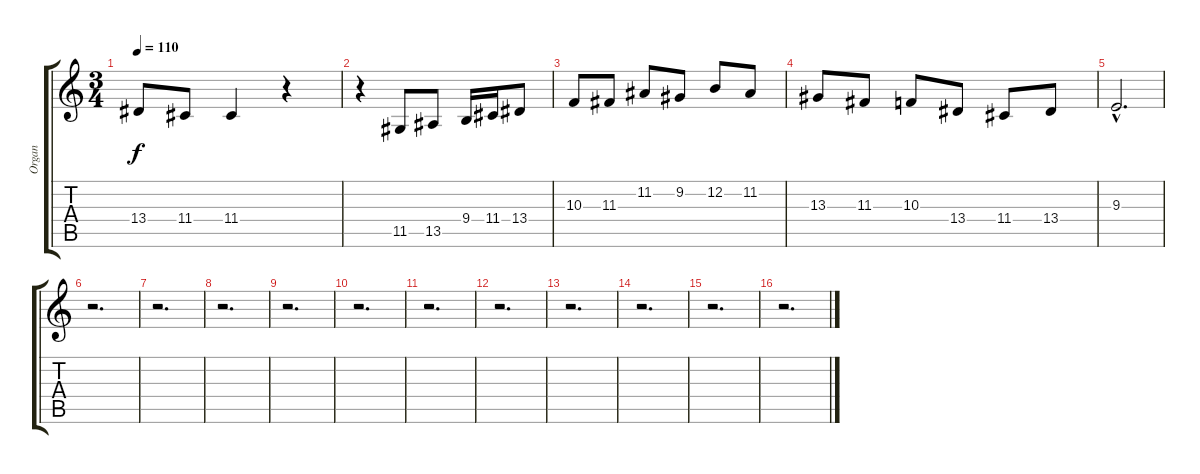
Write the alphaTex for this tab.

\track ("Organ" "Organ") {instrument percussiveorgan}
\staff {score tabs}
\tuning (E4 B3 G3 D3 A2 E2) {hide}
\ts (3 4)
\tempo 110
\clef g2
\ks c
13.4.8{dy f} 11.4.8 11.4.4 r.4 |
r.4 11.5.8 13.5.8 9.4.16 11.4.16 13.4.8 |
10.3.8 11.3.8 11.2.8 9.2.8 12.2.8 11.2.8 |
13.3.8 11.3.8 10.3.8 13.4.8 11.4.8 13.4.8 |
9.3{hac}.2{d} |
r.2{d} |
r.2{d} |
r.2{d} |
r.2{d} |
r.2{d} |
r.2{d} |
r.2{d} |
r.2{d} |
r.2{d} |
r.2{d} |
r.2{d}
